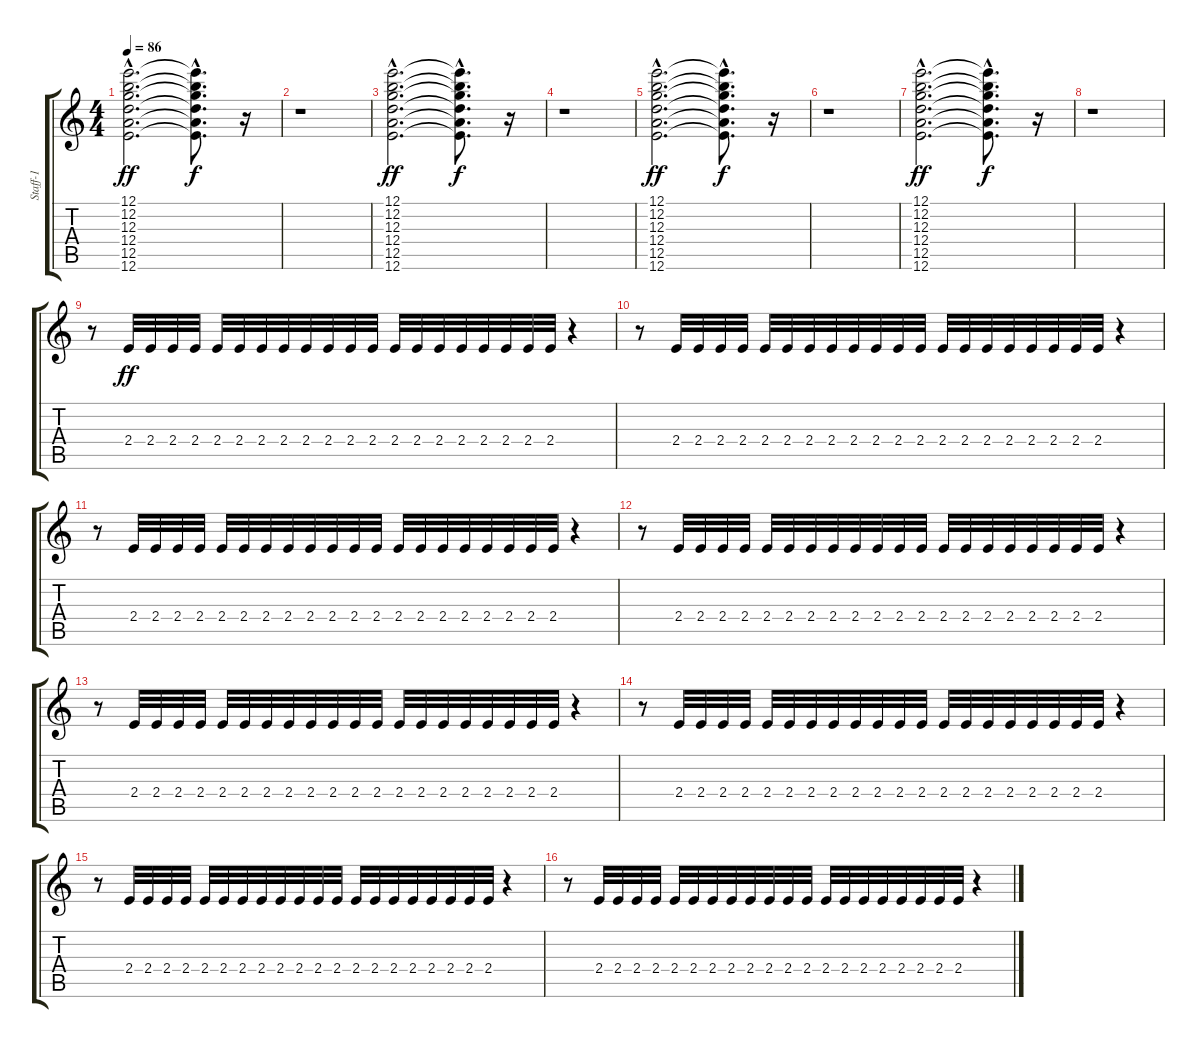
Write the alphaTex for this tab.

\track ("Staff-1" "Staff-1") {instrument overdrivenguitar}
\staff {score tabs}
\tuning (E4 B3 G3 D3 A2 E2) {hide}
\ts (4 4)
\tempo 86
\clef g2
\ks c
(12.1{hac} 12.2{hac} 12.3{hac} 12.4{hac} 12.5{hac} 12.6{hac}).2{d dy ff} (12.1{hac t} 12.2{hac t} 12.3{hac t} 12.4{hac t} 12.5{hac t} 12.6{hac t}).8{d dy f} r.16 |
r.1 |
(12.1{hac} 12.2{hac} 12.3{hac} 12.4{hac} 12.5{hac} 12.6{hac}).2{d dy ff} (12.1{hac t} 12.2{hac t} 12.3{hac t} 12.4{hac t} 12.5{hac t} 12.6{hac t}).8{d dy f} r.16 |
r.1 |
(12.1{hac} 12.2{hac} 12.3{hac} 12.4{hac} 12.5{hac} 12.6{hac}).2{d dy ff} (12.1{hac t} 12.2{hac t} 12.3{hac t} 12.4{hac t} 12.5{hac t} 12.6{hac t}).8{d dy f} r.16 |
r.1 |
(12.1{hac} 12.2{hac} 12.3{hac} 12.4{hac} 12.5{hac} 12.6{hac}).2{d dy ff} (12.1{hac t} 12.2{hac t} 12.3{hac t} 12.4{hac t} 12.5{hac t} 12.6{hac t}).8{d dy f} r.16 |
r.1 |
r.8 2.4.32{dy ff} 2.4.32 2.4.32 2.4.32 2.4.32 2.4.32 2.4.32 2.4.32 2.4.32 2.4.32 2.4.32 2.4.32 2.4.32 2.4.32 2.4.32 2.4.32 2.4.32 2.4.32 2.4.32 2.4.32 r.4 |
r.8 2.4.32 2.4.32 2.4.32 2.4.32 2.4.32 2.4.32 2.4.32 2.4.32 2.4.32 2.4.32 2.4.32 2.4.32 2.4.32 2.4.32 2.4.32 2.4.32 2.4.32 2.4.32 2.4.32 2.4.32 r.4 |
r.8 2.4.32 2.4.32 2.4.32 2.4.32 2.4.32 2.4.32 2.4.32 2.4.32 2.4.32 2.4.32 2.4.32 2.4.32 2.4.32 2.4.32 2.4.32 2.4.32 2.4.32 2.4.32 2.4.32 2.4.32 r.4 |
r.8 2.4.32 2.4.32 2.4.32 2.4.32 2.4.32 2.4.32 2.4.32 2.4.32 2.4.32 2.4.32 2.4.32 2.4.32 2.4.32 2.4.32 2.4.32 2.4.32 2.4.32 2.4.32 2.4.32 2.4.32 r.4 |
r.8 2.4.32 2.4.32 2.4.32 2.4.32 2.4.32 2.4.32 2.4.32 2.4.32 2.4.32 2.4.32 2.4.32 2.4.32 2.4.32 2.4.32 2.4.32 2.4.32 2.4.32 2.4.32 2.4.32 2.4.32 r.4 |
r.8 2.4.32 2.4.32 2.4.32 2.4.32 2.4.32 2.4.32 2.4.32 2.4.32 2.4.32 2.4.32 2.4.32 2.4.32 2.4.32 2.4.32 2.4.32 2.4.32 2.4.32 2.4.32 2.4.32 2.4.32 r.4 |
r.8 2.4.32 2.4.32 2.4.32 2.4.32 2.4.32 2.4.32 2.4.32 2.4.32 2.4.32 2.4.32 2.4.32 2.4.32 2.4.32 2.4.32 2.4.32 2.4.32 2.4.32 2.4.32 2.4.32 2.4.32 r.4 |
r.8 2.4.32 2.4.32 2.4.32 2.4.32 2.4.32 2.4.32 2.4.32 2.4.32 2.4.32 2.4.32 2.4.32 2.4.32 2.4.32 2.4.32 2.4.32 2.4.32 2.4.32 2.4.32 2.4.32 2.4.32 r.4
